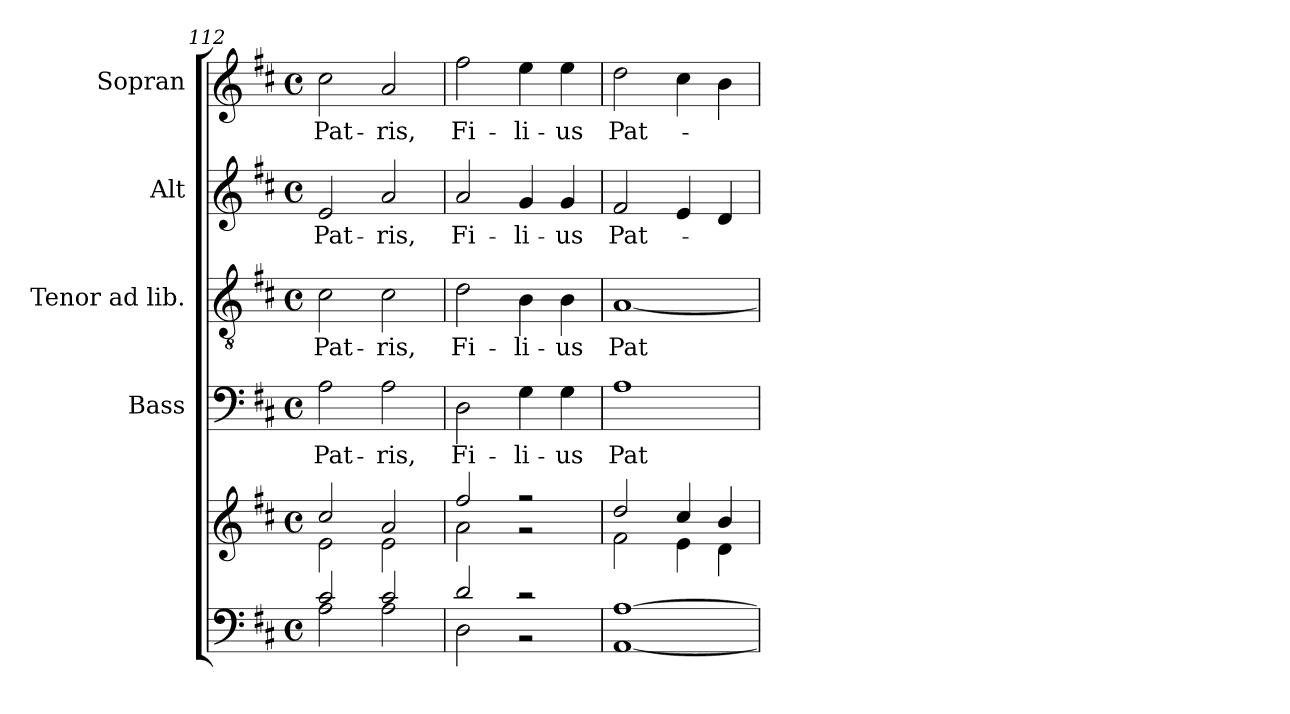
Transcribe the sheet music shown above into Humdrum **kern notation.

**kern	**kern	**kern	**text	**kern	**text	**kern	**text	**kern	**text
*part5	*part5	*part4	*part4	*part3	*part3	*part2	*part2	*part1	*part1
*staff6	*staff5	*staff4	*staff4	*staff3	*staff3	*staff2	*staff2	*staff1	*staff1
*	*	*I"Bass	*	*I"Tenor ad lib.	*	*I"Alt	*	*I"Sopran	*
*	*	*I'B.	*	*I'T.	*	*I'A.	*	*I'S.	*
*clefF4	*clefG2	*clefF4	*	*clefGv2	*	*clefG2	*	*clefG2	*
*k[f#c#]	*k[f#c#]	*k[f#c#]	*	*k[f#c#]	*	*k[f#c#]	*	*k[f#c#]	*
*D:	*D:	*D:	*	*D:	*	*D:	*	*D:	*
*M4/4	*M4/4	*M4/4	*	*M4/4	*	*M4/4	*	*M4/4	*
*met(c)	*met(c)	*met(c)	*	*met(c)	*	*met(c)	*	*met(c)	*
=112	=112	=112	=112	=112	=112	=112	=112	=112	=112
*^	*^	*	*	*	*	*	*	*	*
!	!	!	!	!	!LO:LY:b	!	!LO:LY:b	!	!LO:LY:b	!	!LO:LY:b
2c#/	2A\	2cc#/	2e\	2A\	Pat-	2c#\	Pat-	2e/	Pat-	2cc#\	Pat-
!	!	!	!	!	!LO:LY:b	!	!LO:LY:b	!	!LO:LY:b	!	!LO:LY:b
2c#/	2A\	2a/	2e\	2A\	-ris,	2c#\	-ris,	2a/	-ris,	2a/	-ris,
=113	=113	=113	=113	=113	=113	=113	=113	=113	=113	=113	=113
!	!	!	!	!	!LO:LY:b	!	!LO:LY:b	!	!LO:LY:b	!	!LO:LY:b
2d/	2D\	2ff#/	2a\	2D\	Fi-	2d\	Fi-	2a/	Fi-	2ff#\	Fi-
!	!	!	!	!	!LO:LY:b	!	!LO:LY:b	!	!LO:LY:b	!	!LO:LY:b
2r	2r	2r	2r	4G\	-li-	4B\	-li-	4g/	-li-	4ee\	-li-
!	!	!	!	!	!LO:LY:b	!	!LO:LY:b	!	!LO:LY:b	!	!LO:LY:b
.	.	.	.	4G\	-us	4B\	-us	4g/	-us	4ee\	-us
!!LO:PB:g=z
=114	=114	=114	=114	=114	=114	=114	=114	=114	=114	=114	=114
!	!	!	!	!	!LO:LY:b	!	!LO:LY:b	!	!LO:LY:b	!	!LO:LY:b
[>1A	[<1AA	2dd/	2f#\	1A	Pat-	[1A	Pat-	2f#/	Pat-	2dd\	Pat-
.	.	4cc#/	4e\	.	.	.	.	4e/	.	4cc#\	.
.	.	4b/	4d\	.	.	.	.	4d/	.	4b\	.
*v	*v	*	*	*	*	*	*	*	*	*	*
*	*v	*v	*	*	*	*	*	*	*	*
=	=	=	=	=	=	=	=	=	=
*-	*-	*-	*-	*-	*-	*-	*-	*-	*-
